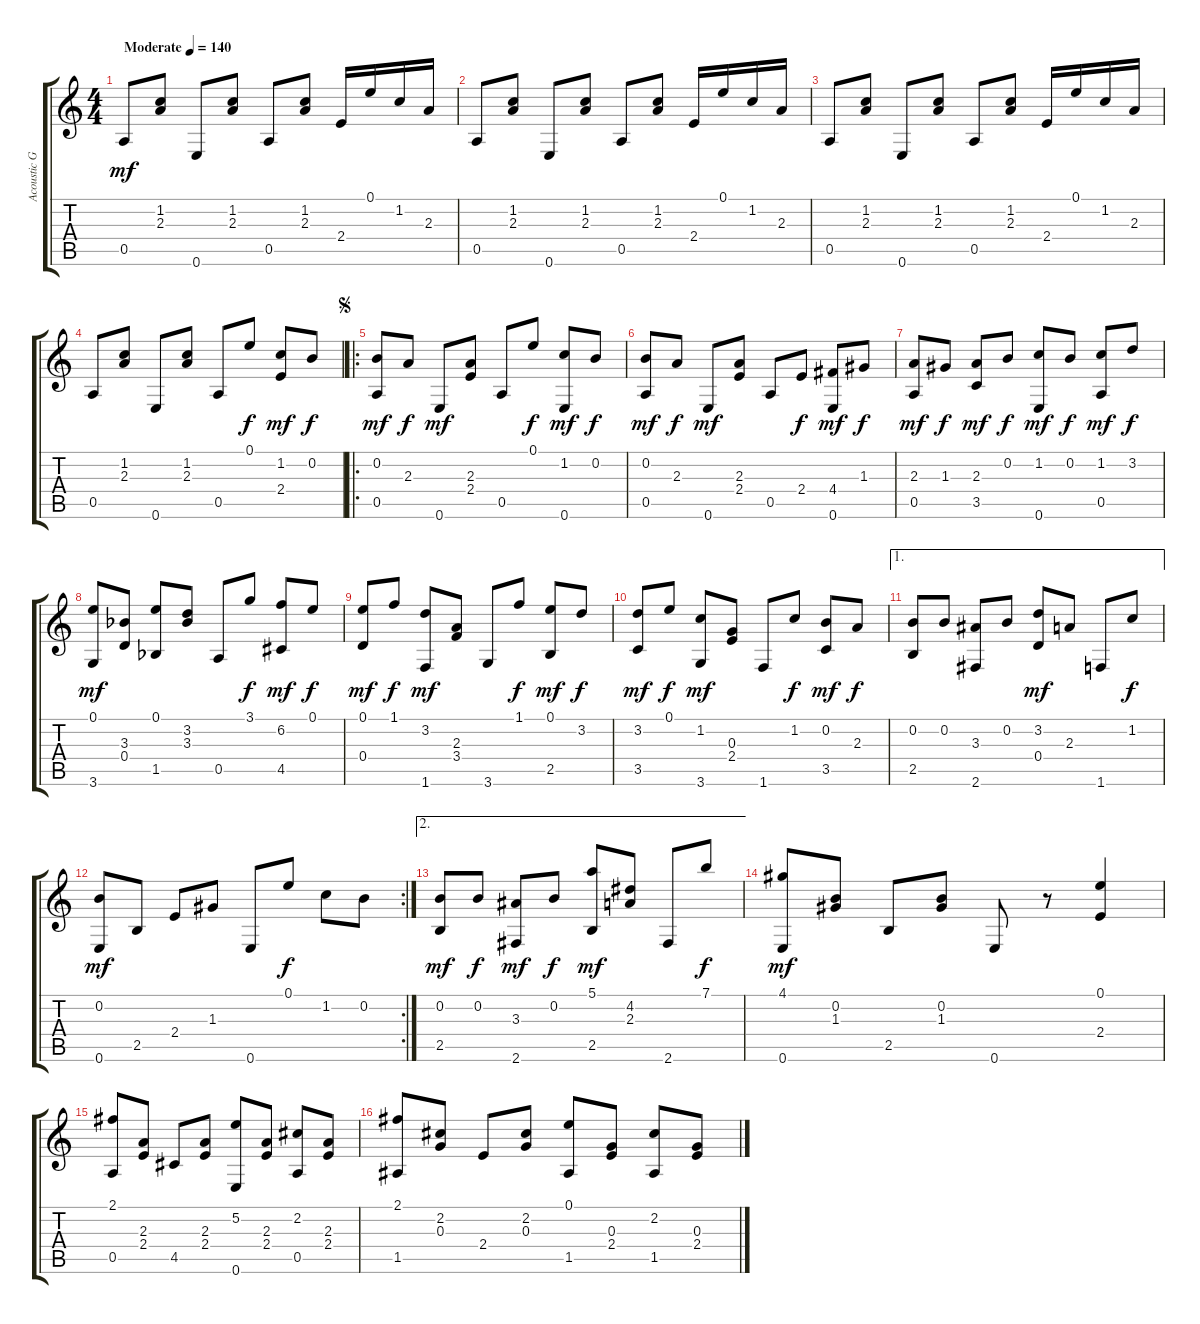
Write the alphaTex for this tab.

\track ("Acoustic Guitar" "Acoustic G") {instrument acousticguitarnylon}
\staff {score tabs}
\tuning (E4 B3 G3 D3 A2 E2) {hide}
\ts (4 4)
\tempo (140 "Moderate")
\clef g2
\ks c
0.5.8{dy mf instrument acousticguitarnylon} (1.2 2.3).8 0.6.8 (1.2 2.3).8 0.5.8 (1.2 2.3).8 2.4.16 0.1.16 1.2.16 2.3.16 |
0.5.8 (1.2 2.3).8 0.6.8 (1.2 2.3).8 0.5.8 (1.2 2.3).8 2.4.16 0.1.16 1.2.16 2.3.16 |
0.5.8 (1.2 2.3).8 0.6.8 (1.2 2.3).8 0.5.8 (1.2 2.3).8 2.4.16 0.1.16 1.2.16 2.3.16 |
0.5.8 (1.2 2.3).8 0.6.8 (1.2 2.3).8 0.5.8 0.1.8{dy f} (1.2 2.4).8{dy mf} 0.2.8{dy f} |
\ro
\jump segno
(0.2 0.5).8{dy mf} 2.3.8{dy f} 0.6.8{dy mf} (2.3 2.4).8 0.5.8 0.1.8{dy f} (1.2 0.6).8{dy mf} 0.2.8{dy f} |
(0.2 0.5).8{dy mf} 2.3.8{dy f} 0.6.8{dy mf} (2.3 2.4).8 0.5.8 2.4.8{dy f} (4.4 0.6).8{dy mf} 1.3.8{dy f} |
(2.3 0.5).8{dy mf} 1.3.8{dy f} (2.3 3.5).8{dy mf} 0.2.8{dy f} (1.2 0.6).8{dy mf} 0.2.8{dy f} (1.2 0.5).8{dy mf} 3.2.8{dy f} |
(0.1 3.6).8{dy mf} (3.3{acc b} 0.4).8 (0.1 1.5{acc b}).8 (3.2 3.3{acc b}).8 0.5.8 3.1.8{dy f} (6.2 4.5).8{dy mf} 0.1.8{dy f} |
(0.1 0.4).8{dy mf} 1.1.8{dy f} (3.2 1.6).8{dy mf} (2.3 3.4).8 3.6.8 1.1.8{dy f} (0.1 2.5).8{dy mf} 3.2.8{dy f} |
(3.2 3.5).8{dy mf} 0.1.8{dy f} (1.2 3.6).8{dy mf} (0.3 2.4).8 1.6.8 1.2.8{dy f} (0.2 3.5).8{dy mf} 2.3.8{dy f} |
\ae 1
(0.2 2.5).8 0.2.8 (3.3 2.6).8 0.2.8 (3.2 0.4).8{dy mf} 2.3.8 1.6.8 1.2.8{dy f} |
\rc 2
(0.2 0.6).8{dy mf} 2.5.8 2.4.8 1.3.8 0.6.8 0.1.8{dy f} 1.2.8 0.2.8 |
\ae 2
(0.2 2.5).8{dy mf} 0.2.8{dy f} (3.3 2.6).8{dy mf} 0.2.8{dy f} (5.1 2.5).8{dy mf} (4.2 2.3).8 2.6.8 7.1.8{dy f} |
(4.1 0.6).8{dy mf} (0.2 1.3).8 2.5.8 (0.2 1.3).8 0.6.8 r.8 (0.1 2.4).4 |
(2.1 0.5).8 (2.3 2.4).8 4.5.8 (2.3 2.4).8 (5.2 0.6).8 (2.3 2.4).8 (2.2 0.5).8 (2.3 2.4).8 |
(2.1 1.5).8 (2.2 0.3).8 2.4.8 (2.2 0.3).8 (0.1 1.5).8 (0.3 2.4).8 (2.2 1.5).8 (0.3 2.4).8
